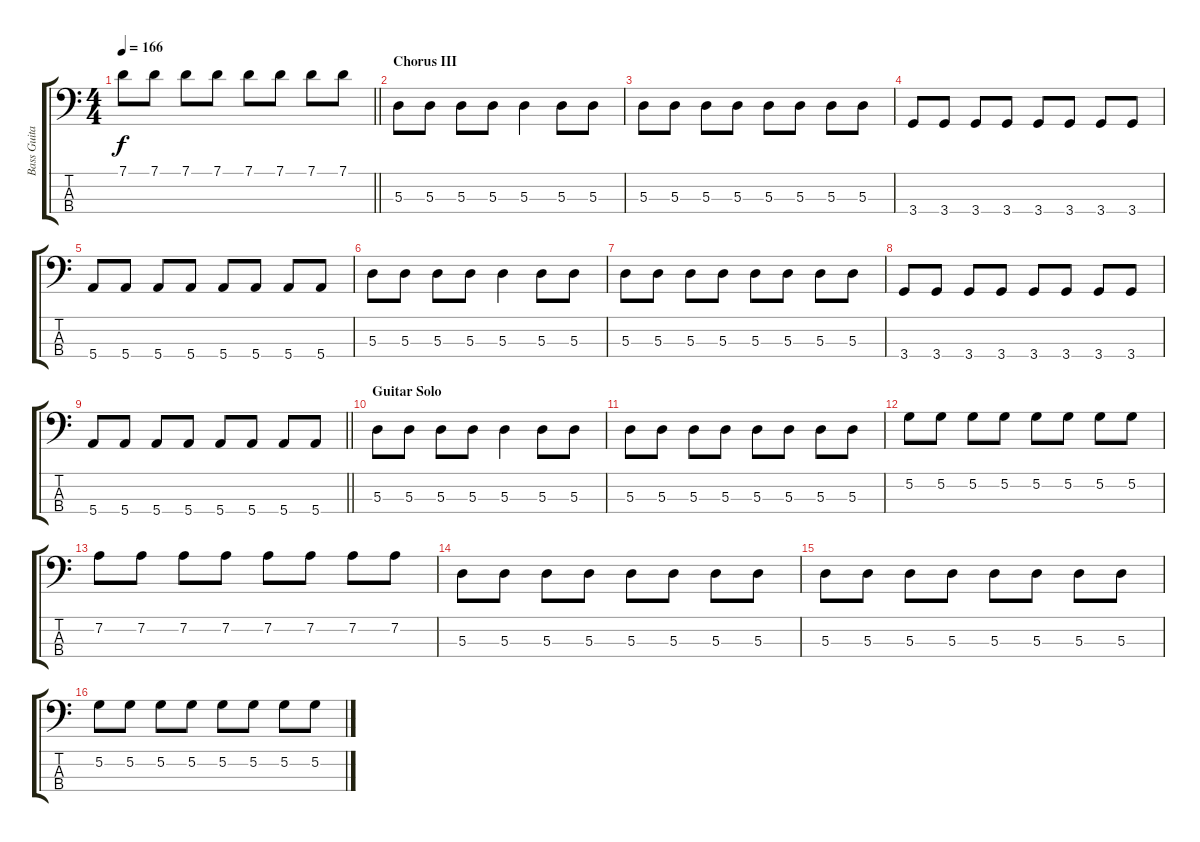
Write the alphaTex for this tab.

\track ("Bass Guitar" "Bass Guita") {instrument electricbasspick}
\staff {score tabs}
\tuning (G2 D2 A1 E1) {hide}
\ts (4 4)
\tempo 166
\clef f4
\barLineRight lightlight
\ks c
7.1.8{dy f} 7.1.8 7.1.8 7.1.8 7.1.8 7.1.8 7.1.8 7.1.8 |
\section ("" "Chorus III")
5.3.8 5.3.8 5.3.8 5.3.8 5.3.4 5.3.8 5.3.8 |
5.3.8 5.3.8 5.3.8 5.3.8 5.3.8 5.3.8 5.3.8 5.3.8 |
3.4.8 3.4.8 3.4.8 3.4.8 3.4.8 3.4.8 3.4.8 3.4.8 |
5.4.8 5.4.8 5.4.8 5.4.8 5.4.8 5.4.8 5.4.8 5.4.8 |
5.3.8 5.3.8 5.3.8 5.3.8 5.3.4 5.3.8 5.3.8 |
5.3.8 5.3.8 5.3.8 5.3.8 5.3.8 5.3.8 5.3.8 5.3.8 |
3.4.8 3.4.8 3.4.8 3.4.8 3.4.8 3.4.8 3.4.8 3.4.8 |
\barLineRight lightlight
5.4.8 5.4.8 5.4.8 5.4.8 5.4.8 5.4.8 5.4.8 5.4.8 |
\section ("" "Guitar Solo")
5.3.8 5.3.8 5.3.8 5.3.8 5.3.4 5.3.8 5.3.8 |
5.3.8 5.3.8 5.3.8 5.3.8 5.3.8 5.3.8 5.3.8 5.3.8 |
5.2.8 5.2.8 5.2.8 5.2.8 5.2.8 5.2.8 5.2.8 5.2.8 |
7.2.8 7.2.8 7.2.8 7.2.8 7.2.8 7.2.8 7.2.8 7.2.8 |
5.3.8 5.3.8 5.3.8 5.3.8 5.3.8 5.3.8 5.3.8 5.3.8 |
5.3.8 5.3.8 5.3.8 5.3.8 5.3.8 5.3.8 5.3.8 5.3.8 |
5.2.8 5.2.8 5.2.8 5.2.8 5.2.8 5.2.8 5.2.8 5.2.8
